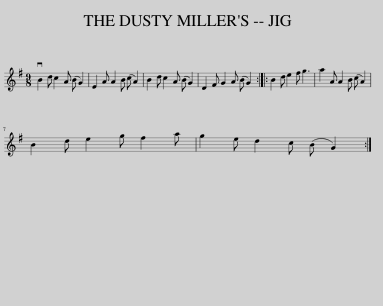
X:1
L:1/8
M:9/8
I:linebreak $
K:G
V:1 treble
V:1
 vB2 d c2 A (B G2) | E2 A A2 B (c A2) | B2 d c2 A (B G2) | D2 F G2 A (B G2) :: B2 d e2 f g3 | %5
 a2 A A2 B (c A2) |$ B2 d e2 g f2 a | g2 e d2 c (B G2) :| %8
